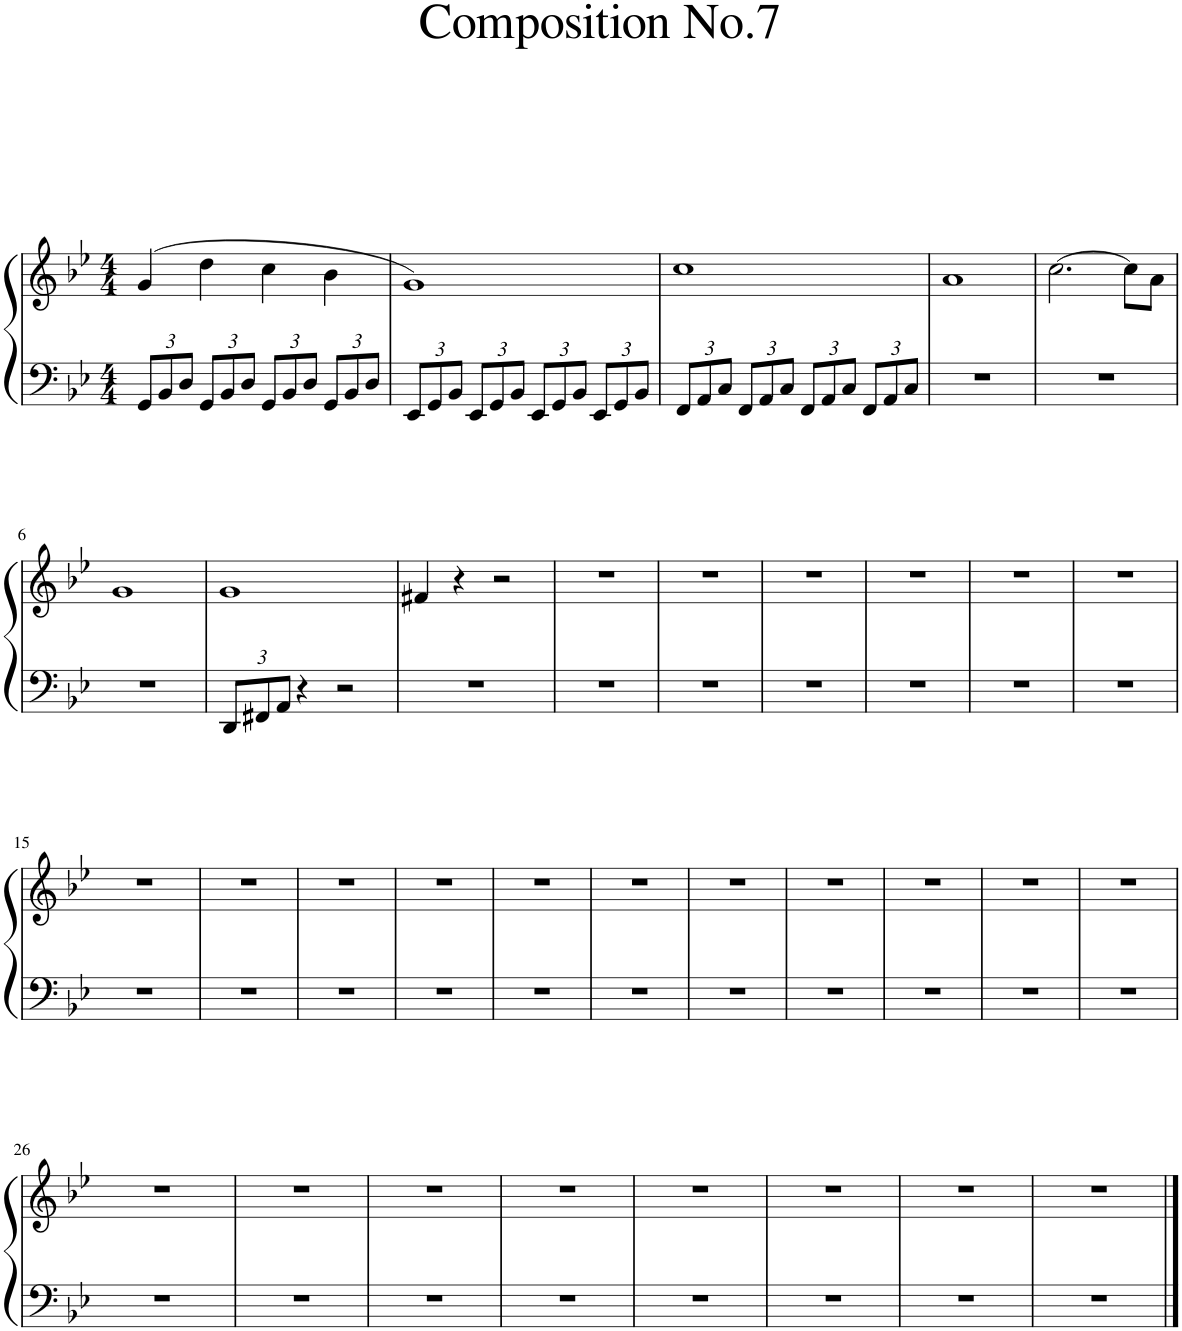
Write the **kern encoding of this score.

**kern	**kern
*part1	*part1
*staff2	*staff1
*I"Piano	*
*I'Pno.	*
*clefF4	*clefG2
*k[b-e-]	*k[b-e-]
*M4/4	*M4/4
*Xbrackettup	*
=1	=1
12GG/L	(4g/
12BB-/	.
12D/J	.
12GG/L	4dd\
12BB-/	.
12D/J	.
12GG/L	4cc\
12BB-/	.
12D/J	.
12GG/L	4b-\
12BB-/	.
12D/J	.
=2	=2
12EE-/L	1g)
12GG/	.
12BB-/J	.
12EE-/L	.
12GG/	.
12BB-/J	.
12EE-/L	.
12GG/	.
12BB-/J	.
12EE-/L	.
12GG/	.
12BB-/J	.
=3	=3
12FF/L	1cc
12AA/	.
12C/J	.
12FF/L	.
12AA/	.
12C/J	.
12FF/L	.
12AA/	.
12C/J	.
12FF/L	.
12AA/	.
12C/J	.
=4	=4
1r	1a
=5	=5
1r	[2.cc\
.	8cc\L]
.	8a\J
!!LO:LB:g=z
=6	=6
1r	1g
=7	=7
12DD/L	1g
12FF#X/	.
12AA/J	.
4r	.
2r	.
=8	=8
1r	4f#X/
.	4r
.	2r
=9	=9
1r	1r
=10	=10
1r	1r
=11	=11
1r	1r
=12	=12
1r	1r
=13	=13
1r	1r
=14	=14
1r	1r
!!LO:LB:g=z
=15	=15
1r	1r
=16	=16
1r	1r
=17	=17
1r	1r
=18	=18
1r	1r
=19	=19
1r	1r
=20	=20
1r	1r
=21	=21
1r	1r
=22	=22
1r	1r
=23	=23
1r	1r
=24	=24
1r	1r
=25	=25
1r	1r
!!LO:LB:g=z
=26	=26
1r	1r
=27	=27
1r	1r
=28	=28
1r	1r
=29	=29
1r	1r
=30	=30
1r	1r
=31	=31
1r	1r
=32	=32
1r	1r
=33	=33
1r	1r
==	==
*-	*-
